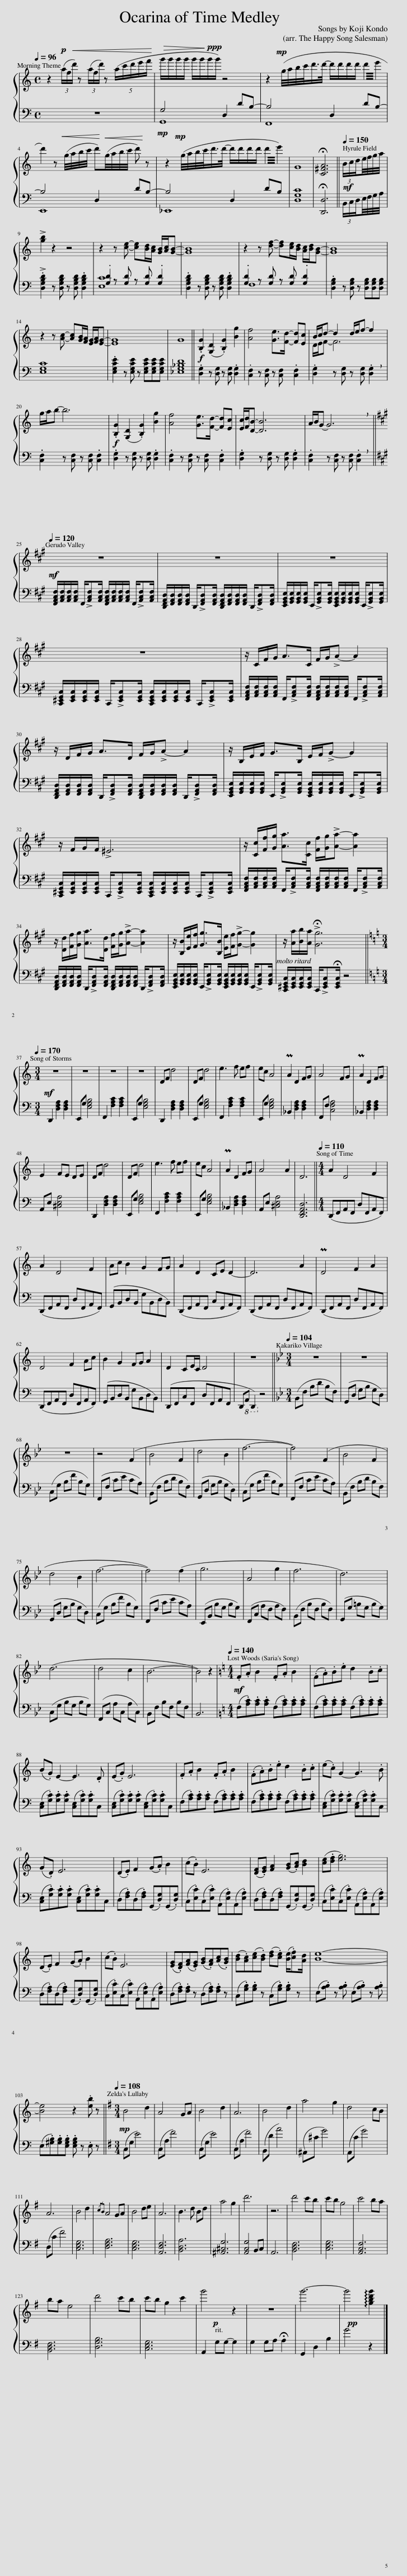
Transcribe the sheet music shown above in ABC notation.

X:1
%%score { ( 1 4 ) | ( 2 3 ) }
L:1/8
Q:1/4=96
M:4/4
I:linebreak $
K:C
V:1 treble
V:4 treble
V:2 bass
V:3 bass
V:1
 z2!p! (3(a/f/!<(!d'/) z (3(a/f/d'/) z (5:4:5(a/c'/d'/e'/f'/!<)! |!mp!!>(! g'/g'/g'/g'/ g'/g'/g'/g'/)!>)!!ppp! z4 | z2!mp! (g/4a/4b/4c'/<d'/d'/4- d'/d'/d'/d'/ !///-!d' e' |$ d'2) z!<(! (g/4a/4b/4c'/4 d')!<)!!<(!(g/4a/4b/4c'/4 d')!<)! z | z2!mp! (g/4a/4b/4c'/<d'/d'/4- d'/d'/d'/d'/ !///-!d' e') | %5
 G8 | !fermata![C^FA]6 ||[Q:1/4=150] (3B/!mf!c/d/e/4f/4g/4a/4 |$ !>![gb]2 z2 z4 | z2 z [ce]- [ce][Bd]/[Ac]/ [GB]/[Ac]/[GB]- | %10
 [GB]8 | z2 z [df]- [df][ce]/[Bd]/ [Ac]/[Bd]/[GB]- | [GB]8 |$ z2 z [Ac]- [Ac][GB]/[FA]/ [EG]/[FA]/[EG]- | [EG]8 | %15
 G8 ||!f! .[B,G]2 ([G,D]2 .[B,G]2) [Bg]2 | [Af]4 [Ge]>[Fd]- [Fd][Ec] | B/c/d- d2 d/e/f- f2 |$ g/a/b- b6 | %20
!f! .[B,G]2 ([G,D]2 .[B,G]2) [Bg]2 | [Af]4 [Ge]>[Fd]- [Fd][Ec] | [Ec]/[Fd]/[DB]- [DB]6 | A/B/G- !breath!G6 ||$[K:A][Q:1/4=120] z8 | %25
 z8 | z8 |$ z8 |!f! z/ C/F/G/ A>C F/G/!>!A- A2 |$ z/ D/F/G/ A>D F/G/!>!A- A2 | %30
 z/ B,/E/F/ G>B, E/F/!>!G- G2 |$ z/ F/G/F/ !>!^E6 | z/ [Cc]/[Ff]/[Gg]/ [Aa]>[Cc] [Ff]/[Gg]/!>![Aa]- [Aa]2 |$ z/ [Dd]/[Ff]/[Gg]/ [Aa]>[Dd] [Ff]/[Gg]/!>![Aa]- [Aa]2 | z/ [B,B]/[Ee]/[Ff]/ [Gg]>[B,B] [Ee]/[Ff]/!>![Gg]- [Gg]2 | %35
 z/[Q:1/4=110] [Aa]/[Bb]/[Aa]/[Q:1/4=90] !>!!fermata![Gg]6 ||$[K:C][M:3/4][Q:1/4=170] z6 | z6 | z6 | z6 | %40
 DF d4 | DF d4 | e3 f ef | ec A4 | PA2 D2 FG | %45
 A4 FG | PA2 D2 FG |$ E2 FE DE | DF d4 | DF d4 | %50
 e3 f ef | ec A4 | PA2 D2 FG | A4 A2 | D6 || %55
[M:4/4][Q:1/4=110] A2 D4 F2 |$ A2 D4 F2 | Ac B2 G2 FG | A2 D2 CE D2- | D6 A2 | %60
 PD4 F2 A2 |$ D4 F2 Ac | B2 G2 FG A2 | D2 CE/C/ D4 | z8 || %65
[K:Bb][M:3/4][Q:1/4=104] z6 | z6 |$ z6 | z4 (F2 | B4 F2 | %70
 d4 B2 | f6- | f4) (F2 | B4 F2 |$ d4 B2 | %75
 f6- | f4) (f2 | g6 | A4 g2 | f6 | %80
 d6) |$ (d6 | d4 c2 | B6- | B4) z2 | %85
[K:C][M:4/4][Q:1/4=140]!mf! .F.A B2 .F.A B2 | (.F.A).B.e d2 .B.c |$ (B.G) E2- E3 .D | (E.G) E6 | .F.A B2 .F.A B2 | %90
 (.F.A).B.e d2 .B.c | (e.c) G2- G3 .B |$ (G.D) E6 | (D.E) F2 (G.A) B2 | (c.B) E6 | %95
 ([DF].[EG]) [FA]2 ([GB].[Ac]) [Bd]2 | ([ce].[df] [eg]6) |$ (D.E) F2 (G.A) B2 | (c.B) E6 | ([EG].[DF])([FA].[EG]) ([GB].[FA])([Ac].[GB]) | %100
 ([Bd].[Ac])([ce].[Bd]) ([df].[ce]) ([Be]/.[cf])[Ad]/ | [Be]8- |$ [Be]4 z2 .[eb] z ||[K:G][M:3/4][Q:1/4=108]!mp! B4 d2 | A4 GA | %105
 B4 d2 | A6 | B4 d2 | a4 g2 | d4 cB |$ %110
 A6 | B4 d2 |{/cB} A4 GA | B4 de | A6 | %115
 B3 d Bd | a4 g2 | d'6 | z6 | d'4 c'b | %120
 c'b g4 | c'4 ba |$ ba e4 | d'4 c'b | c'b g2 c'2 | %125
 g'4[Q:1/4=90] z2 |[Q:1/4=80] z6 |[Q:1/4=60] g'6- | g'4 !arpeggio![gbd'g']2 |] %129
V:2
 z8 |!mp! G,4 D,2 DB,- | B,4 D,2 DB,- |$ B,4 D,2 DB,- | B,4 D,2 DB, | %5
 [D,G,C]8 | !fermata![D,,D,]6 || (3B,,/C,/D,/E,/4F,/4G,/4A,/4 |$ !>!.[D,G,B,D]2 z [D,G,B,D] z [D,G,B,D] .[D,G,B,D]2 | .[G,D]2 z [G,D] z [G,D] .[G,D]2 | %10
 .[D,G,B,D]2 z [D,G,B,D] z [D,G,B,D] .[D,G,B,D]2 | .[G,D]2 z [G,D] z [G,D] .[G,D]2 | .[D,G,B,]2 z [D,G,B,] z [D,G,B,][D,G,B,][D,G,B,] |$ [E,G,C]8 | .[E,G,CE]2 z [E,G,CE] z [E,G,CE][E,G,CE][E,G,CE] | %15
 [_E,G,_B,D]8 || .[D,G,]2 z [D,G,] z [D,G,] .[D,G,]2 | .[C,F,]2 z [C,F,] z [C,F,] .[C,F,]2 | .[D,G,]2 z [D,G,] z [D,G,] !breath!.[D,G,]2 |$ .[C,F,]2 z [C,F,] z [C,F,] .[C,F,]2 | %20
 .[D,G,]2 z [D,G,] z [D,G,] .[D,G,]2 | .[C,F,]2 z [C,F,] z [C,F,] .[C,F,]2 | .[D,G,]2 z [D,G,] z [D,G,] .[D,G,]2 | .[C,F,]2 z [C,F,] z [C,F,] !breath!.[C,F,]2 ||$[K:A]!mf! [F,,A,,C,F,]/[A,,C,F,]/[A,,C,F,]/[A,,C,F,]/ F,,/!>![A,,C,F,][A,,C,F,]/ [F,,A,,C,F,]/[A,,C,F,]/[A,,C,F,]/[A,,C,F,]/ F,,/!>![A,,C,F,][A,,C,F,]/ | %25
 [D,,F,,A,,D,]/[F,,A,,D,]/[F,,A,,D,]/[F,,A,,D,]/ D,,/!>![F,,A,,D,][F,,A,,D,]/ [D,,F,,A,,D,]/[F,,A,,D,]/[F,,A,,D,]/[F,,A,,D,]/ D,,/!>![F,,A,,D,][F,,A,,D,]/ | [E,,G,,B,,E,]/[G,,B,,E,]/[G,,B,,E,]/[G,,B,,E,]/ E,,/!>![G,,B,,E,][G,,B,,E,]/ [E,,G,,B,,E,]/[G,,B,,E,]/[G,,B,,E,]/[G,,B,,E,]/ E,,/!>![G,,B,,E,][G,,B,,E,]/ |$ [C,,^E,,G,,C,]/[E,,G,,C,]/[E,,G,,C,]/[E,,G,,C,]/ C,,/!>![E,,G,,C,][E,,G,,C,]/ [C,,E,,G,,C,]/[E,,G,,C,]/[E,,G,,C,]/[E,,G,,C,]/ C,,/!>![E,,G,,C,][E,,G,,C,]/ | [F,,A,,C,F,]/[A,,C,F,]/[A,,C,F,]/[A,,C,F,]/ F,,/!>![A,,C,F,][A,,C,F,]/ [F,,A,,C,F,]/[A,,C,F,]/[A,,C,F,]/[A,,C,F,]/ F,,/!>![A,,C,F,][A,,C,F,]/ |$ [D,,F,,A,,D,]/[F,,A,,D,]/[F,,A,,D,]/[F,,A,,D,]/ D,,/!>![F,,A,,D,][F,,A,,D,]/ [D,,F,,A,,D,]/[F,,A,,D,]/[F,,A,,D,]/[F,,A,,D,]/ D,,/!>![F,,A,,D,][F,,A,,D,]/ | %30
 [E,,G,,B,,E,]/[G,,B,,E,]/[G,,B,,E,]/[G,,B,,E,]/ E,,/!>![G,,B,,E,][G,,B,,E,]/ [E,,G,,B,,E,]/[G,,B,,E,]/[G,,B,,E,]/[G,,B,,E,]/ E,,/!>![G,,B,,E,][G,,B,,E,]/ |$ [C,,^E,,G,,C,]/[E,,G,,C,]/[E,,G,,C,]/[E,,G,,C,]/ C,,/!>![E,,G,,C,][E,,G,,C,]/ [C,,E,,G,,C,]/[E,,G,,C,]/[E,,G,,C,]/[E,,G,,C,]/ C,,/!>![E,,G,,C,][E,,G,,C,]/ | [F,,A,,C,F,]/[A,,C,F,]/[A,,C,F,]/[A,,C,F,]/ F,,/!>![A,,C,F,][A,,C,F,]/ [F,,A,,C,F,]/[A,,C,F,]/[A,,C,F,]/[A,,C,F,]/ F,,/!>![A,,C,F,][A,,C,F,]/ |$ [D,,F,,A,,D,]/[F,,A,,D,]/[F,,A,,D,]/[F,,A,,D,]/ D,,/!>![F,,A,,D,][F,,A,,D,]/ [D,,F,,A,,D,]/[F,,A,,D,]/[F,,A,,D,]/[F,,A,,D,]/ D,,/!>![F,,A,,D,][F,,A,,D,]/ | [E,,G,,B,,E,]/[G,,B,,E,]/[G,,B,,E,]/[G,,B,,E,]/ E,,/!>![G,,B,,E,][G,,B,,E,]/ [E,,G,,B,,E,]/[G,,B,,E,]/[G,,B,,E,]/[G,,B,,E,]/ E,,/!>![G,,B,,E,][G,,B,,E,]/ | %35
 [C,,^E,,G,,C,]/[E,,G,,C,]/[E,,G,,C,]/[E,,G,,C,]/ C,,/!>![E,,G,,C,]!fermata![E,,G,,C,]/ z4 ||$[K:C][M:3/4]!mf! D,,2 [D,F,A,]2 [D,F,A,]2 | E,,G, [E,G,B,]4 | F,,2 [F,A,C]2 [F,A,C]2 | E,,G, [E,G,B,]4 | %40
 D,,2 [D,F,A,]2 [D,F,A,]2 | E,,G, [E,G,B,]4 | F,,2 [F,A,C]2 [F,A,C]2 | E,,G, [E,G,B,]4 | _B,,2 [D,F,A,]2 [D,F,A,]2 | %45
 F,,F, [C,F,A,]4 | _B,,2 [D,F,A,]2 [D,F,A,]2 |$ A,,E, [^C,E,A,]4 | D,,2 [D,F,A,]2 [D,F,A,]2 | E,,G, [E,G,B,]4 | %50
 F,,2 [F,A,C]2 [F,A,C]2 | E,,G, [E,G,B,]4 | _B,,2 [D,F,A,]2 [D,F,A,]2 | A,,E, [^C,E,A,]4 | [D,,F,,A,,D,]6 || %55
[M:4/4] (D,,F,,A,,F,, D,F,,A,,F,,) |$ (D,,F,,A,,F,, D,F,,A,,F,,) | (G,,B,,D,B,, G,B,,D,B,,) | (D,,F,,A,,F,, C,F,,A,,F,,) | (D,,F,,A,,F,, D,F,,A,,F,,) | %60
 (D,,F,,A,,F,, D,F,,A,,F,,) |$ (D,,F,,A,,F,, D,F,,A,,F,,) | (G,,B,,D,B,, G,B,,D,B,,) | (D,,F,,C,F,, D,F,,A,,F,, | D,,!8vb(!A,,, D,,,2) z4!8vb)! || %65
[K:Bb][M:3/4] (B,,F, B,D B,F,) | (G,,D, G,B, G,D,) |$ (C,G, B,F B,G,) | (F,,F, CE CA,) | (B,,F, B,D B,F,) | %70
 (G,,D, G,B, G,D,) | (C,G, B,F B,G,) | (F,,F, CE CA,) | (B,,F, B,D B,F,) |$ (G,,D, G,B, G,D,) | %75
 (C,G, B,F B,G,) | (F,,F, CE CA,) | (E,,B,, B,G, B,G,) | (F,,C, A,F, A,F,) | (B,,F, B,F, B,F,) | %80
 (G,,G, =B,G, B,G,) |$ (C,G, B,G, B,G,) | (F,,C, A,C, A,C,) | B,,F, B,F, B,F, | B,,6 | %85
[K:C][M:4/4] (F,.[A,C]).[A,C].[A,C] (F,.[A,C]).[A,C].[A,C] | (F,.[A,C]).[A,C].[A,C] (F,.[A,C]).[A,C].[A,C] |$ ([C,E,].[G,C]).[G,C].[G,C] ([C,E,].[G,C]).[G,C]C, | ([C,E,].[G,C]).[G,C].[G,C] ([C,E,].[G,C]).[G,C]C, | (F,.[A,C]).[A,C].[A,C] (F,.[A,C]).[A,C].[A,C] | %90
 (F,.[A,C]).[A,C].[A,C] (F,.[A,C]).[A,C].[A,C] | ([C,E,].[G,C]).[G,C].[G,C] ([C,E,].[G,C]).[G,C]C, |$ ([C,E,].[G,C]).[G,C].[G,C] ([C,E,].[G,C]).[G,C]C, | (D,.[F,A,])(D,.[F,A,]) (G,,.[D,G,])(G,,.[D,G,]) | (C,.[E,C])(C,.[E,C]) (A,,.[E,A,])(A,,.[E,A,]) | %95
 (D,.[F,A,])(D,.[F,A,]) (G,,.[D,G,])(G,,.[D,G,]) | (C,.[E,C])(C,.[E,C]) (A,,.[E,A,])(A,,.[E,A,]) |$ (D,.[F,A,])(D,.[F,A,]) (G,,.[D,G,])(G,,.[D,G,]) | (C,.[E,C])(C,.[E,C]) (A,,.[E,A,])(A,,.[E,A,]) | (D,.[F,A,]).[F,A,] z (D,.[F,A,]).[F,A,] z | %100
 (C,.[G,B,]).[G,B,] z (C,.[G,B,]).[G,B,] z | (E,.[A,B,]) z .[A,B,] (E,.[A,B,]) z .[A,B,] |$ (E,.[^G,B,]).[G,B,].[E,G,B,] .[E,G,B,] z .E, z ||[K:G][M:3/4] (C,G, E4) | (C,A, F4) | %105
 (C,G, E4) | (C,A, F4) | (B,,D A4) | (^A,,^C G4) | (A,,C G4) |$ %110
 (D,C F4) | [C,E,G,]6 | [D,F,A,]6 | [C,E,G,]6 | [A,,D,F,]6 | %115
 [B,,D,A,]6 | [^A,,^C,G,]6 | [A,,C,G,]4 B,,C, | A,,6 | [B,,D,F,]6 | %120
 [C,E,G,]6 | [A,,C,F,]6 |$ [B,,D,F,]6 | [D,G,B,]6 | [C,E,G,]6 | %125
 A,,2!p! G,G,- G,2 | G,2 G,A, !fermata!A,2 | G,,2 D,2 B,2 |!pp! G4 z2 |] %129
V:3
 x8 | G,,8 | F,,8 |$ E,,8 | _E,,8 | %5
 x8 | x6 || x2 |$ x8 | [E,C]8 | %10
 x8 | F,8 | x8 |$ x8 | x8 | %15
 x8 || x8 | x8 | x8 |$ x8 | %20
 x8 | x8 | x8 | x8 ||$[K:A] x8 | %25
 x8 | x8 |$ x8 | x8 |$ x8 | %30
 x8 |$ x8 | x8 |$ x8 | x8 | %35
 x8 ||$[K:C][M:3/4] x6 | x6 | x6 | x6 | %40
 x6 | x6 | x6 | x6 | x6 | %45
 x6 | x6 |$ x6 | x6 | x6 | %50
 x6 | x6 | x6 | x6 | x6 || %55
[M:4/4] x8 |$ x8 | x8 | x8 | x8 | %60
 x8 |$ x8 | x8 | x8 | x!8vb(! x7!8vb)! || %65
[K:Bb][M:3/4] x6 | x6 |$ x6 | x6 | x6 | %70
 x6 | x6 | x6 | x6 |$ x6 | %75
 x6 | x6 | x6 | x6 | x6 | %80
 x6 |$ x6 | x6 | x6 | x6 | %85
[K:C][M:4/4] x8 | x8 |$ x8 | x8 | x8 | %90
 x8 | x8 |$ x8 | x8 | x8 | %95
 x8 | x8 |$ x8 | x8 | x8 | %100
 x8 | x8 |$ x8 ||[K:G][M:3/4] x6 | x6 | %105
 x6 | x6 | x6 | x6 | x6 |$ %110
 x6 | x6 | x6 | x6 | x6 | %115
 x6 | x6 | x6 | x6 | x6 | %120
 x6 | x6 |$ x6 | x6 | x6 | %125
 x6 | x6 | x6 | x6 |] %129
V:4
 x8 | x8 | x8 |$ x8 | x8 | %5
 x8 | x6 || x2 |$ x8 | x8 | %10
 x8 | x8 | x8 |$ x8 | x8 | %15
 x8 || x8 | x8 | D/E/F- F6 |$ x8 | %20
 x8 | x8 | x8 | x8 ||$[K:A] x8 | %25
 x8 | x8 |$ x8 | x8 |$ x8 | %30
 x8 |$ x8 | x8 |$ x8 | x8 | %35
 x8 ||$[K:C][M:3/4] x6 | x6 | x6 | x6 | %40
 x6 | x6 | x6 | x6 | x6 | %45
 x6 | x6 |$ x6 | x6 | x6 | %50
 x6 | x6 | x6 | x6 | x6 || %55
[M:4/4] x8 |$ x8 | x8 | x8 | x8 | %60
 x8 |$ x8 | x8 | x8 | x8 || %65
[K:Bb][M:3/4] x6 | x6 |$ x6 | x6 | x6 | %70
 x6 | x6 | x6 | x6 |$ x6 | %75
 x6 | x6 | x6 | x6 | x6 | %80
 x6 |$ x6 | x6 | x6 | x6 | %85
[K:C][M:4/4] x8 | x8 |$ x8 | x8 | x8 | %90
 x8 | x8 |$ x8 | x8 | x8 | %95
 x8 | x8 |$ x8 | x8 | x8 | %100
 x8 | x8 |$ x8 ||[K:G][M:3/4] x6 | x6 | %105
 x6 | x6 | x6 | x6 | x6 |$ %110
 x6 | x6 | x6 | x6 | x6 | %115
 x6 | x6 | x6 | x6 | x6 | %120
 x6 | x6 |$ x6 | x6 | x6 | %125
 x6 | x6 | x6 | x6 |] %129
